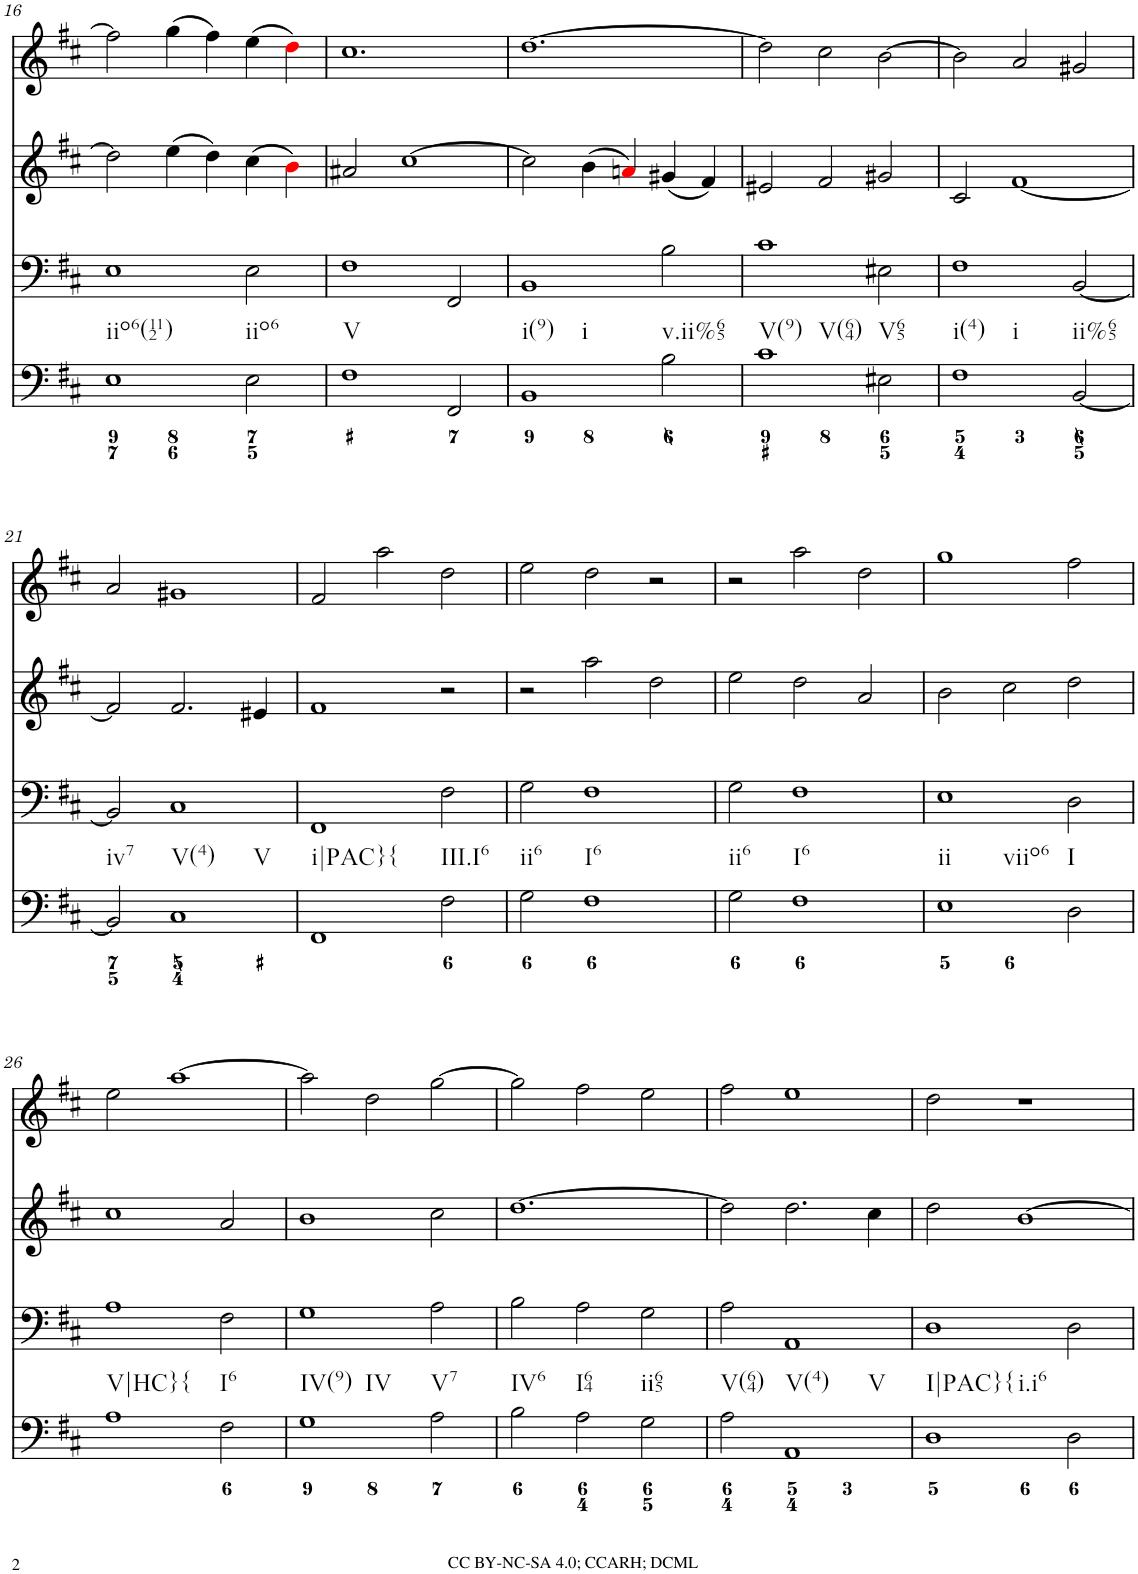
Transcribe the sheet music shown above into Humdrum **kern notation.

**kern	**kern	**kern	**kern
*part4	*part3	*part2	*part1
*staff4	*staff3	*staff2	*staff1
*I"Piano	*I"Piano	*I"Piano	*I"Piano
*I'Pno	*I'Pno	*I'Pno	*I'Pno
!!LO:PB:g=z
*clefF4	*clefF4	*clefG2	*clefG2
*k[f#c#]	*k[f#c#]	*k[f#c#]	*k[f#c#]
*b:	*b:	*b:	*b:
*M3/2	*M3/2	*M3/2	*M3/2
=16	=16	=16	=16
!LO:TX:b:t=iio6(112)	!	!	!
1E	1E	2dd\]	2ff#\]
.	.	(4ee\	(4gg\
.	.	4dd\)	4ff#\)
!LO:TX:b:t=iio6	!	!	!
2E\	2E\	(4cc#\	(4ee\
.	.	4bi\)	4ddi\)
=17	=17	=17	=17
!LO:TX:b:t=V	!	!	!
1F#	1F#	2a#X/	1.cc#
.	.	[1cc#	.
2FF#/	2FF#/	.	.
=18	=18	=18	=18
!LO:TX:b:t=i(9)	!	!	!
!LO:TX:b:t=i	!	!	!
1BB	1BB	2cc#\]	[1.dd
.	.	(4b\	.
.	.	4ani/)	.
!LO:TX:b:t=v.ii%65	!	!	!
2B\	2B\	(4g#X/	.
.	.	4f#/)	.
=19	=19	=19	=19
!LO:TX:b:t=V(9)	!	!	!
!LO:TX:b:t=V(64)	!	!	!
1c#	1c#	2e#X/	2dd\]
.	.	2f#/	2cc#\
!LO:TX:b:t=V65	!	!	!
2E#X\	2E#X\	2g#X/	[2b\
=20	=20	=20	=20
!LO:TX:b:t=i(4)	!	!	!
!LO:TX:b:t=i	!	!	!
1F#	1F#	2c#/	2b\]
.	.	[1f#	2a/
!LO:TX:b:t=ii%65	!	!	!
[2BB/	[2BB/	.	2g#X/
!!LO:LB:g=z
=21	=21	=21	=21
!LO:TX:b:t=iv7	!	!	!
2BB/]	2BB/]	2f#/]	2a/
!LO:TX:b:t=V(4)	!	!	!
!LO:TX:b:t=V	!	!	!
1C#	1C#	2.f#/	1g#X
.	.	4e#X/	.
=22	=22	=22	=22
!LO:TX:b:t=i|PAC}{	!	!	!
1FF#	1FF#	1f#	2f#/
.	.	.	2aa\
!LO:TX:b:t=III.I6	!	!	!
2F#\	2F#\	2r	2dd\
=23	=23	=23	=23
!LO:TX:b:t=ii6	!	!	!
2G\	2G\	2r	2ee\
!LO:TX:b:t=I6	!	!	!
1F#	1F#	2aa\	2dd\
.	.	2dd\	2r
=24	=24	=24	=24
!LO:TX:b:t=ii6	!	!	!
2G\	2G\	2ee\	2r
!LO:TX:b:t=I6	!	!	!
1F#	1F#	2dd\	2aa\
.	.	2a/	2dd\
=25	=25	=25	=25
!LO:TX:b:t=ii	!	!	!
!LO:TX:b:t=viio6	!	!	!
1E	1E	2b\	1gg
.	.	2cc#\	.
!LO:TX:b:t=I	!	!	!
2D\	2D\	2dd\	2ff#\
!!LO:LB:g=z
=26	=26	=26	=26
!LO:TX:b:t=V|HC}{	!	!	!
1A	1A	1cc#	2ee\
.	.	.	[1aa
!LO:TX:b:t=I6	!	!	!
2F#\	2F#\	2a/	.
=27	=27	=27	=27
!LO:TX:b:t=IV(9)	!	!	!
!LO:TX:b:t=IV	!	!	!
1G	1G	1b	2aa\]
.	.	.	2dd\
!LO:TX:b:t=V7	!	!	!
2A\	2A\	2cc#\	[2gg\
=28	=28	=28	=28
!LO:TX:b:t=IV6	!	!	!
2B\	2B\	[1.dd	2gg\]
!LO:TX:b:t=I64	!	!	!
2A\	2A\	.	2ff#\
!LO:TX:b:t=ii65	!	!	!
2G\	2G\	.	2ee\
=29	=29	=29	=29
!LO:TX:b:t=V(64)	!	!	!
2A\	2A\	2dd\]	2ff#\
!LO:TX:b:t=V(4)	!	!	!
!LO:TX:b:t=V	!	!	!
1AA	1AA	2.dd\	1ee
.	.	4cc#\	.
=30	=30	=30	=30
!LO:TX:b:t=I|PAC}{	!	!	!
!LO:TX:b:t=i.i6	!	!	!
1D	1D	2dd\	2dd\
.	.	[1b	1r
2D\	2D\	.	.
=	=	=	=
*-	*-	*-	*-
